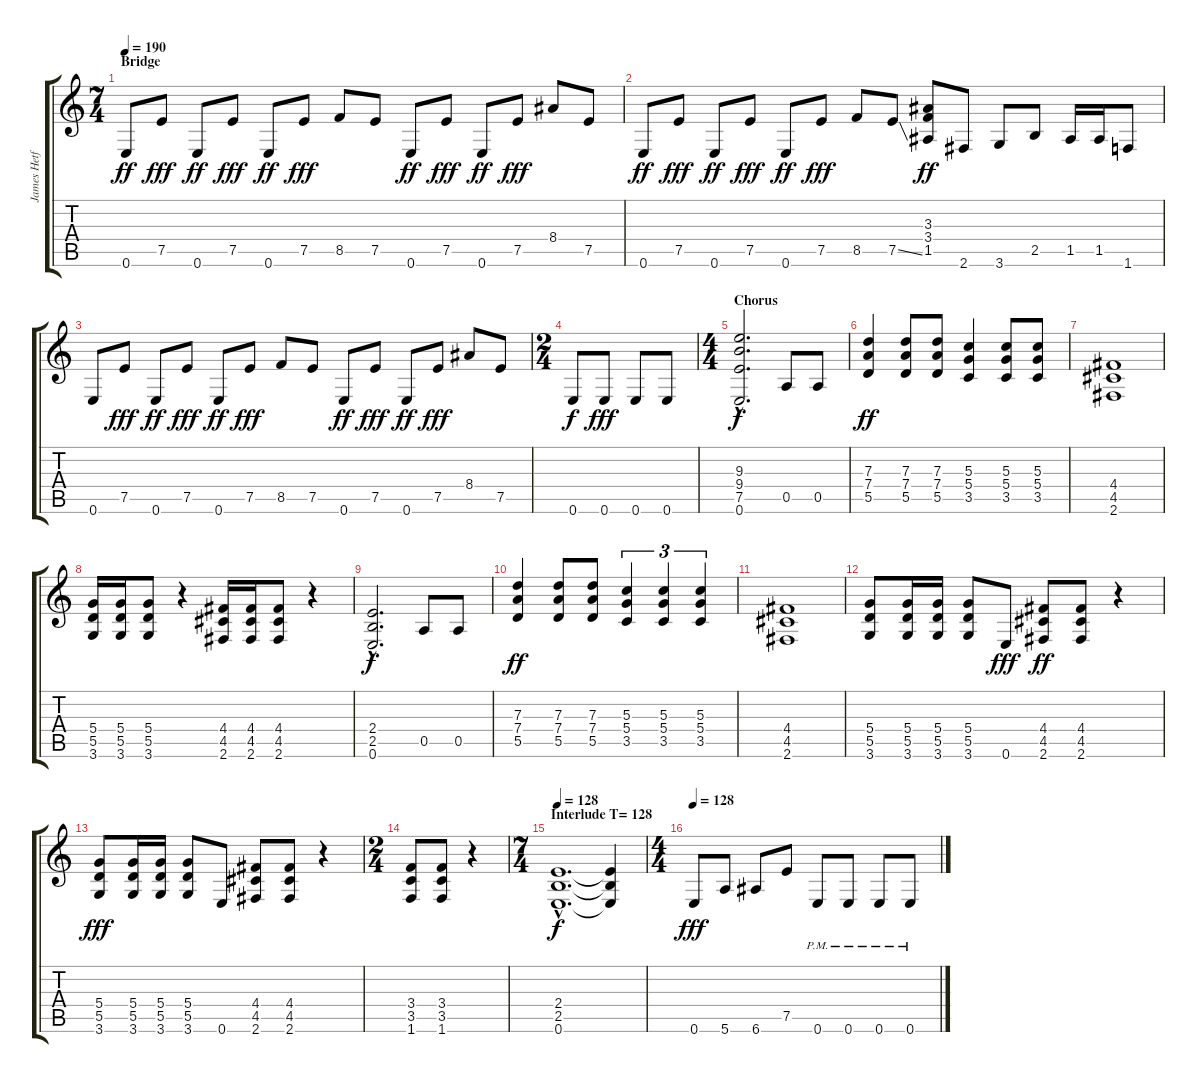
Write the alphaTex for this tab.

\track ("James Hetfield (Guitar I)" "James Hetf") {instrument distortionguitar}
\staff {score tabs}
\tuning (E4 B3 G3 D3 A2 E2) {hide}
\ts (7 4)
\section ("" "Bridge")
\tempo 190
\clef g2
\ks c
0.6.8{dy ff} 7.5.8{dy fff} 0.6.8{dy ff} 7.5.8{dy fff} 0.6.8{dy ff} 7.5.8{dy fff} 8.5.8 7.5.8 0.6.8{dy ff} 7.5.8{dy fff} 0.6.8{dy ff} 7.5.8{dy fff} 8.4.8 7.5.8 |
0.6.8{dy ff} 7.5.8{dy fff} 0.6.8{dy ff} 7.5.8{dy fff} 0.6.8{dy ff} 7.5.8{dy fff} 8.5.8 7.5{ss}.8 (3.3 3.4 1.5).8{dy ff} 2.6.8 3.6.8 2.5.8 1.5.16 1.5.16 1.6.8 |
0.6.8 7.5.8{dy fff} 0.6.8{dy ff} 7.5.8{dy fff} 0.6.8{dy ff} 7.5.8{dy fff} 8.5.8 7.5.8 0.6.8{dy ff} 7.5.8{dy fff} 0.6.8{dy ff} 7.5.8{dy fff} 8.4.8 7.5.8 |
\ts (2 4)
0.6.8{dy f} 0.6.8{dy fff} 0.6.8 0.6.8 |
\ts (4 4)
\section ("" "Chorus")
(9.3{hac} 9.4{hac} 7.5{hac} 0.6{hac}).2{d dy f} 0.5.8 0.5.8 |
(7.3 7.4 5.5).4{dy ff} (7.3 7.4 5.5).8 (7.3 7.4 5.5).8 (5.3 5.4 3.5).4 (5.3 5.4 3.5).8 (5.3 5.4 3.5).8 |
(4.4 4.5 2.6).1 |
(5.4 5.5 3.6).16 (5.4 5.5 3.6).16 (5.4 5.5 3.6).8 r.4 (4.4 4.5 2.6).16 (4.4 4.5 2.6).16 (4.4 4.5 2.6).8 r.4 |
(2.4{hac} 2.5{hac} 0.6{hac}).2{d dy f} 0.5.8 0.5.8 |
(7.3 7.4 5.5).4{dy ff} (7.3 7.4 5.5).8 (7.3 7.4 5.5).8 (5.3 5.4 3.5).4{tu (3 2)} (5.3 5.4 3.5).4{tu (3 2)} (5.3 5.4 3.5).4{tu (3 2)} |
(4.4 4.5 2.6).1 |
(5.4 5.5 3.6).8 (5.4 5.5 3.6).16 (5.4 5.5 3.6).16 (5.4 5.5 3.6).8 0.6.8{dy fff} (4.4 4.5 2.6).8{dy ff} (4.4 4.5 2.6).8 r.4 |
(5.4 5.5 3.6).8{dy fff} (5.4 5.5 3.6).16 (5.4 5.5 3.6).16 (5.4 5.5 3.6).8 0.6.8 (4.4 4.5 2.6).8 (4.4 4.5 2.6).8 r.4 |
\ts (2 4)
(3.4 3.5 1.6).8 (3.4 3.5 1.6).8 r.4 |
\ts (7 4)
\section ("" "Interlude T= 128")
\tempo 128
(2.4{hac} 2.5{hac} 0.6{hac}).1{d dy f volume 8} (2.4{t} 2.5{t} 0.6{t}).4 |
\ts (4 4)
\tempo 128
0.6.8{dy fff volume 12} 5.6.8 6.6.8 7.5.8 0.6{pm}.8 0.6{pm}.8 0.6{pm}.8 0.6{pm}.8
